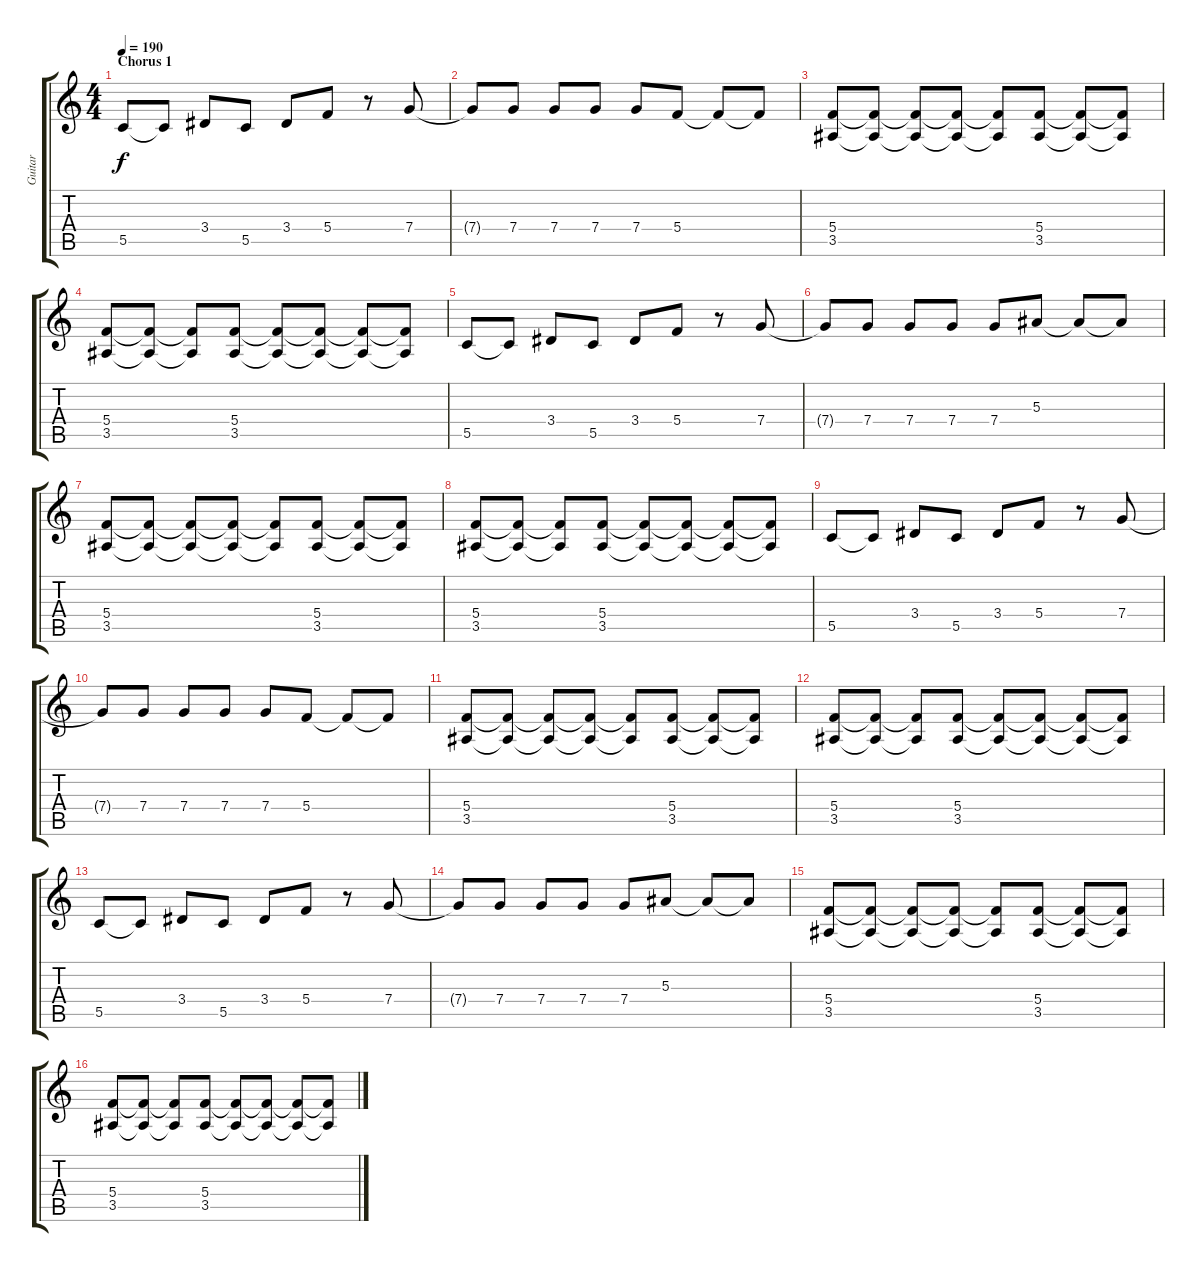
\track ("Guitar" "Guitar") {instrument overdrivenguitar}
\staff {score tabs}
\tuning (D4 A3 F3 C3 G2 C2) {hide}
\ts (4 4)
\section ("" "Chorus 1")
\tempo 190
\clef g2
\ks c
5.5.8{dy f} 5.5{t}.8 3.4.8 5.5.8 3.4.8 5.4.8 r.8 7.4.8 |
7.4{t}.8 7.4.8 7.4.8 7.4.8 7.4.8 5.4.8 5.4{t}.8 5.4{t}.8 |
(5.4 3.5).8 (5.4{t} 3.5{t}).8 (5.4{t} 3.5{t}).8 (5.4{t} 3.5{t}).8 (5.4{t} 3.5{t}).8 (5.4 3.5).8 (5.4{t} 3.5{t}).8 (5.4{t} 3.5{t}).8 |
(5.4 3.5).8 (5.4{t} 3.5{t}).8 (5.4{t} 3.5{t}).8 (5.4 3.5).8 (5.4{t} 3.5{t}).8 (5.4{t} 3.5{t}).8 (5.4{t} 3.5{t}).8 (5.4{t} 3.5{t}).8 |
5.5.8 5.5{t}.8 3.4.8 5.5.8 3.4.8 5.4.8 r.8 7.4.8 |
7.4{t}.8 7.4.8 7.4.8 7.4.8 7.4.8 5.3.8 5.3{t}.8 5.3{t}.8 |
(5.4 3.5).8 (5.4{t} 3.5{t}).8 (5.4{t} 3.5{t}).8 (5.4{t} 3.5{t}).8 (5.4{t} 3.5{t}).8 (5.4 3.5).8 (5.4{t} 3.5{t}).8 (5.4{t} 3.5{t}).8 |
(5.4 3.5).8 (5.4{t} 3.5{t}).8 (5.4{t} 3.5{t}).8 (5.4 3.5).8 (5.4{t} 3.5{t}).8 (5.4{t} 3.5{t}).8 (5.4{t} 3.5{t}).8 (5.4{t} 3.5{t}).8 |
5.5.8 5.5{t}.8 3.4.8 5.5.8 3.4.8 5.4.8 r.8 7.4.8 |
7.4{t}.8 7.4.8 7.4.8 7.4.8 7.4.8 5.4.8 5.4{t}.8 5.4{t}.8 |
(5.4 3.5).8 (5.4{t} 3.5{t}).8 (5.4{t} 3.5{t}).8 (5.4{t} 3.5{t}).8 (5.4{t} 3.5{t}).8 (5.4 3.5).8 (5.4{t} 3.5{t}).8 (5.4{t} 3.5{t}).8 |
(5.4 3.5).8 (5.4{t} 3.5{t}).8 (5.4{t} 3.5{t}).8 (5.4 3.5).8 (5.4{t} 3.5{t}).8 (5.4{t} 3.5{t}).8 (5.4{t} 3.5{t}).8 (5.4{t} 3.5{t}).8 |
5.5.8 5.5{t}.8 3.4.8 5.5.8 3.4.8 5.4.8 r.8 7.4.8 |
7.4{t}.8 7.4.8 7.4.8 7.4.8 7.4.8 5.3.8 5.3{t}.8 5.3{t}.8 |
(5.4 3.5).8 (5.4{t} 3.5{t}).8 (5.4{t} 3.5{t}).8 (5.4{t} 3.5{t}).8 (5.4{t} 3.5{t}).8 (5.4 3.5).8 (5.4{t} 3.5{t}).8 (5.4{t} 3.5{t}).8 |
(5.4 3.5).8 (5.4{t} 3.5{t}).8 (5.4{t} 3.5{t}).8 (5.4 3.5).8 (5.4{t} 3.5{t}).8 (5.4{t} 3.5{t}).8 (5.4{t} 3.5{t}).8 (5.4{t} 3.5{t}).8
